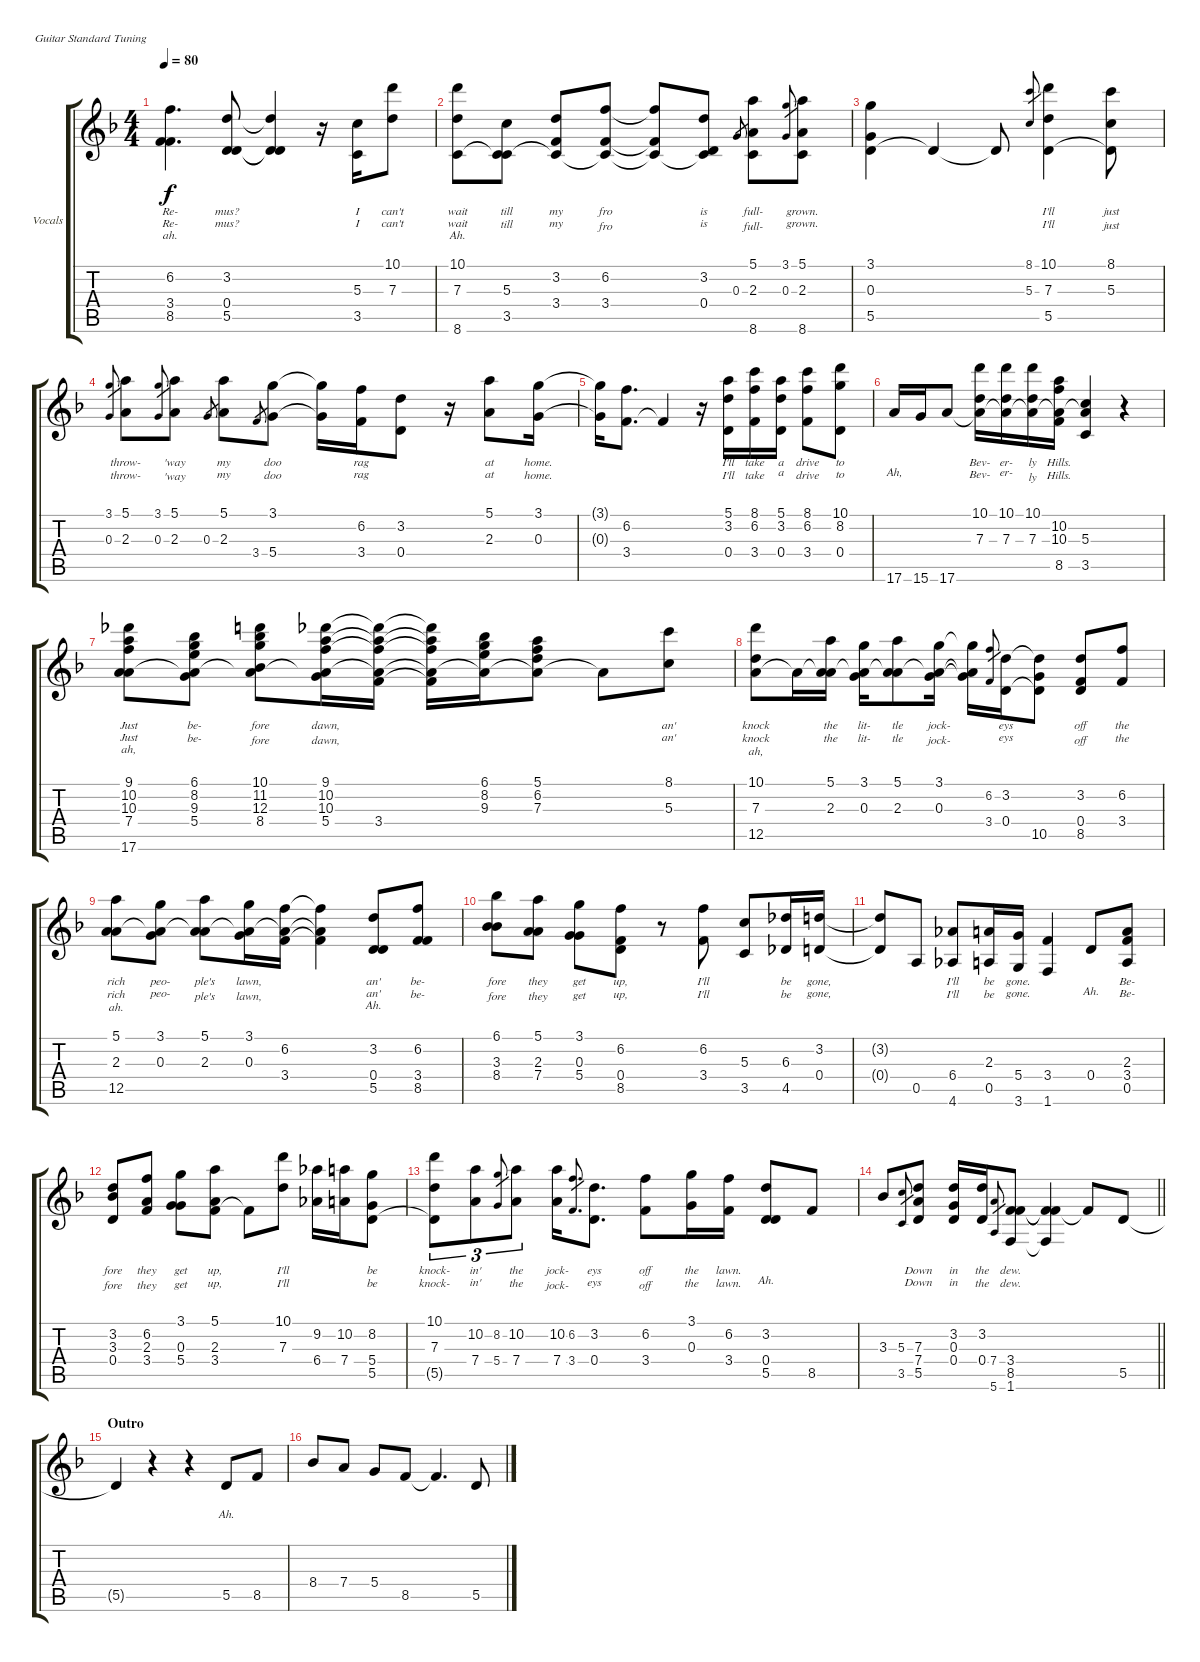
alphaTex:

\bracketExtendMode groupsimilarinstruments
\firstSystemTrackNameOrientation horizontal
\otherSystemsTrackNameOrientation horizontal
\track ("Vocals (Frank Zappa + Backup)" "Vocals") {multiBarRest instrument lead6voice}
\staff {score tabs}
\tuning (E4 B3 G3 D3 A2 E2)
\displaytranspose 12
\ts (4 4)
\tempo 80
\clef g2
\ks f
(6.2 3.4 8.5).4{d lyrics (0 "Re-") lyrics (1 "Re-") lyrics (2 "ah.") lyrics (3 "") lyrics (4 "") dy f} (3.2 0.4 5.5).8{lyrics (0 "mus?") lyrics (1 "mus?") lyrics (2 "") lyrics (3 "") lyrics (4 "")} (3.2{t} 0.4{t} 5.5{t}).4{lyrics (0 "") lyrics (1 "") lyrics (2 "") lyrics (3 "") lyrics (4 "")} r.16 (5.3 3.5).16{lyrics (0 "I") lyrics (1 "I") lyrics (2 "") lyrics (3 "") lyrics (4 "")} (10.1 7.3).8{lyrics (0 "can't") lyrics (1 "can't") lyrics (2 "") lyrics (3 "") lyrics (4 "")} |
(10.1 7.3 8.6).8{lyrics (0 "wait") lyrics (1 "wait") lyrics (2 "Ah.") lyrics (3 "") lyrics (4 "")} (5.3 3.5 8.6{t}).8{lyrics (0 "till") lyrics (1 "till") lyrics (2 "") lyrics (3 "") lyrics (4 "")} (3.2 3.4 8.6{t}).8{lyrics (0 "my") lyrics (1 "my") lyrics (2 "") lyrics (3 "") lyrics (4 "")} (6.2 3.4 8.6{t}).8{lyrics (0 "fro") lyrics (1 "fro") lyrics (2 "") lyrics (3 "") lyrics (4 "")} (6.2{t} 3.4{t} 8.6{t}).8{lyrics (0 "") lyrics (1 "") lyrics (2 "") lyrics (3 "") lyrics (4 "")} (3.2 0.4 8.6{t}).8{lyrics (0 "is") lyrics (1 "is") lyrics (2 "") lyrics (3 "") lyrics (4 "")} 0.3.8{lyrics (0 "") lyrics (1 "") lyrics (2 "") lyrics (3 "") lyrics (4 "") gr} (5.1 2.3 8.6).8{lyrics (0 "full-") lyrics (1 "full-") lyrics (2 "") lyrics (3 "") lyrics (4 "")} (0.3 3.1).8{lyrics (0 "") lyrics (1 "") lyrics (2 "") lyrics (3 "") lyrics (4 "") gr} (5.1 2.3 8.6).8{lyrics (0 "grown.") lyrics (1 "grown.") lyrics (2 "") lyrics (3 "") lyrics (4 "")} |
(3.1 0.3 5.5).4{lyrics (0 "") lyrics (1 "") lyrics (2 "") lyrics (3 "") lyrics (4 "")} 5.5{t}.4{lyrics (0 "") lyrics (1 "") lyrics (2 "") lyrics (3 "") lyrics (4 "")} 5.5{t}.8{lyrics (0 "") lyrics (1 "") lyrics (2 "") lyrics (3 "") lyrics (4 "")} (5.3 8.1).8{lyrics (0 "") lyrics (1 "") lyrics (2 "") lyrics (3 "") lyrics (4 "") gr} (10.1 7.3 5.5).4{lyrics (0 "I'll") lyrics (1 "I'll") lyrics (2 "") lyrics (3 "") lyrics (4 "")} (8.1 5.3 5.5{t}).8{lyrics (0 "just") lyrics (1 "just") lyrics (2 "") lyrics (3 "") lyrics (4 "")} |
(0.3 3.1).8{lyrics (0 "") lyrics (1 "") lyrics (2 "") lyrics (3 "") lyrics (4 "") gr} (5.1 2.3).8{lyrics (0 "throw-") lyrics (1 "throw-") lyrics (2 "") lyrics (3 "") lyrics (4 "")} (0.3 3.1).8{lyrics (0 "") lyrics (1 "") lyrics (2 "") lyrics (3 "") lyrics (4 "") gr} (5.1 2.3).8{lyrics (0 "'way") lyrics (1 "'way") lyrics (2 "") lyrics (3 "") lyrics (4 "")} 0.3.8{lyrics (0 "") lyrics (1 "") lyrics (2 "") lyrics (3 "") lyrics (4 "") gr} (5.1 2.3).8{lyrics (0 "my") lyrics (1 "my") lyrics (2 "") lyrics (3 "") lyrics (4 "")} 3.4.8{lyrics (0 "") lyrics (1 "") lyrics (2 "") lyrics (3 "") lyrics (4 "") gr} (3.1 5.4).8{lyrics (0 "doo") lyrics (1 "doo") lyrics (2 "") lyrics (3 "") lyrics (4 "")} (3.1{t} 5.4{t}).16{lyrics (0 "") lyrics (1 "") lyrics (2 "") lyrics (3 "") lyrics (4 "")} (6.2 3.4).16{lyrics (0 "rag") lyrics (1 "rag") lyrics (2 "") lyrics (3 "") lyrics (4 "")} (3.2 0.4).8{lyrics (0 "") lyrics (1 "") lyrics (2 "") lyrics (3 "") lyrics (4 "")} r.16 (5.1 2.3).8{lyrics (0 "at") lyrics (1 "at") lyrics (2 "") lyrics (3 "") lyrics (4 "")} (3.1 0.3).16{lyrics (0 "home.") lyrics (1 "home.") lyrics (2 "") lyrics (3 "") lyrics (4 "")} |
(3.1{t} 0.3{t}).16{lyrics (0 "") lyrics (1 "") lyrics (2 "") lyrics (3 "") lyrics (4 "")} (6.2 3.4).8{d lyrics (0 "") lyrics (1 "") lyrics (2 "") lyrics (3 "") lyrics (4 "")} 3.4{t}.4{lyrics (0 "") lyrics (1 "") lyrics (2 "") lyrics (3 "") lyrics (4 "")} r.16 (5.1 3.2 0.4).16{lyrics (0 "I'll") lyrics (1 "I'll") lyrics (2 "") lyrics (3 "") lyrics (4 "")} (8.1 6.2 3.4).16{lyrics (0 "take") lyrics (1 "take") lyrics (2 "") lyrics (3 "") lyrics (4 "")} (5.1 3.2 0.4).16{lyrics (0 "a") lyrics (1 "a") lyrics (2 "") lyrics (3 "") lyrics (4 "")} (8.1 6.2 3.4).8{lyrics (0 "drive") lyrics (1 "drive") lyrics (2 "") lyrics (3 "") lyrics (4 "")} (10.1 8.2 0.4).8{lyrics (0 "to") lyrics (1 "to") lyrics (2 "") lyrics (3 "") lyrics (4 "")} |
17.6.16{lyrics (0 "") lyrics (1 "") lyrics (2 "Ah,") lyrics (3 "") lyrics (4 "")} 15.6.16{lyrics (0 "") lyrics (1 "") lyrics (2 "") lyrics (3 "") lyrics (4 "")} 17.6.8{lyrics (0 "") lyrics (1 "") lyrics (2 "") lyrics (3 "") lyrics (4 "")} (10.1 7.3 17.6{t}).16{lyrics (0 "Bev-") lyrics (1 "Bev-") lyrics (2 "") lyrics (3 "") lyrics (4 "")} (10.1 7.3 17.6{t}).16{lyrics (0 "er-") lyrics (1 "er-") lyrics (2 "") lyrics (3 "") lyrics (4 "")} (10.1 7.3 17.6{t}).16{lyrics (0 "ly") lyrics (1 "ly") lyrics (2 "") lyrics (3 "") lyrics (4 "")} (10.2 17.6{t} 8.5 10.3).16{lyrics (0 "Hills.") lyrics (1 "Hills.") lyrics (2 "") lyrics (3 "") lyrics (4 "")} (5.3 3.5 17.6{t}).4{lyrics (0 "") lyrics (1 "") lyrics (2 "") lyrics (3 "") lyrics (4 "")} r.4 |
(9.1 10.2 10.3 7.4 17.6).8{lyrics (0 "Just") lyrics (1 "Just") lyrics (2 "ah,") lyrics (3 "") lyrics (4 "")} (6.1 8.2 9.3 5.4 17.6{t}).8{lyrics (0 "be-") lyrics (1 "be-") lyrics (2 "") lyrics (3 "") lyrics (4 "")} (10.1 11.2 12.3 8.4 17.6{t}).8{lyrics (0 "fore") lyrics (1 "fore") lyrics (2 "") lyrics (3 "") lyrics (4 "")} (9.1 10.2 10.3 5.4 17.6{t}).16{lyrics (0 "dawn,") lyrics (1 "dawn,") lyrics (2 "") lyrics (3 "") lyrics (4 "")} (3.4 9.1{t} 10.2{t} 10.3{t} 17.6{t}).16{lyrics (0 "") lyrics (1 "") lyrics (2 "") lyrics (3 "") lyrics (4 "")} (9.1{t} 10.2{t} 10.3{t} 3.4{t} 17.6{t}).16{lyrics (0 "") lyrics (1 "") lyrics (2 "") lyrics (3 "") lyrics (4 "")} (6.1 8.2 9.3 17.6{t}).16{lyrics (0 "") lyrics (1 "") lyrics (2 "") lyrics (3 "") lyrics (4 "")} (5.1 6.2 7.3 17.6{t}).8{lyrics (0 "") lyrics (1 "") lyrics (2 "") lyrics (3 "") lyrics (4 "")} 17.6{t}.8{lyrics (0 "") lyrics (1 "") lyrics (2 "") lyrics (3 "") lyrics (4 "")} (8.1 5.3).8{lyrics (0 "an'") lyrics (1 "an'") lyrics (2 "") lyrics (3 "") lyrics (4 "")} |
(10.1 7.3 12.5).8{lyrics (0 "knock") lyrics (1 "knock") lyrics (2 "ah,") lyrics (3 "") lyrics (4 "")} 12.5{t}.16{lyrics (0 "") lyrics (1 "") lyrics (2 "") lyrics (3 "") lyrics (4 "")} (5.1 2.3 12.5{t}).16{lyrics (0 "the") lyrics (1 "the") lyrics (2 "") lyrics (3 "") lyrics (4 "")} (3.1 0.3 12.5{t}).16{lyrics (0 "lit-") lyrics (1 "lit-") lyrics (2 "") lyrics (3 "") lyrics (4 "")} (5.1 2.3 12.5{t}).8{lyrics (0 "tle") lyrics (1 "tle") lyrics (2 "") lyrics (3 "") lyrics (4 "")} (3.1 0.3 12.5{t}).16{lyrics (0 "jock-") lyrics (1 "jock-") lyrics (2 "") lyrics (3 "") lyrics (4 "")} (3.1{t} 0.3{t} 12.5{t}).16{lyrics (0 "") lyrics (1 "") lyrics (2 "") lyrics (3 "") lyrics (4 "")} (3.4 6.2).8{lyrics (0 "") lyrics (1 "") lyrics (2 "") lyrics (3 "") lyrics (4 "") gr} (3.2 0.4).16{lyrics (0 "eys") lyrics (1 "eys") lyrics (2 "") lyrics (3 "") lyrics (4 "")} (3.2{t} 0.4{t} 10.5).8{lyrics (0 "") lyrics (1 "") lyrics (2 "") lyrics (3 "") lyrics (4 "")} (3.2 0.4 8.5).8{lyrics (0 "off") lyrics (1 "off") lyrics (2 "") lyrics (3 "") lyrics (4 "")} (6.2 3.4).8{lyrics (0 "the") lyrics (1 "the") lyrics (2 "") lyrics (3 "") lyrics (4 "")} |
(5.1 2.3 12.5).8{lyrics (0 "rich") lyrics (1 "rich") lyrics (2 "ah.") lyrics (3 "") lyrics (4 "")} (3.1 0.3 12.5{t}).8{lyrics (0 "peo-") lyrics (1 "peo-") lyrics (2 "") lyrics (3 "") lyrics (4 "")} (5.1 2.3 12.5{t}).8{lyrics (0 "ple's") lyrics (1 "ple's") lyrics (2 "") lyrics (3 "") lyrics (4 "")} (3.1 0.3 12.5{t}).16{lyrics (0 "lawn,") lyrics (1 "lawn,") lyrics (2 "") lyrics (3 "") lyrics (4 "")} (6.2 3.4 12.5{t}).16{lyrics (0 "") lyrics (1 "") lyrics (2 "") lyrics (3 "") lyrics (4 "")} (6.2{t} 3.4{t} 12.5{t}).4{lyrics (0 "") lyrics (1 "") lyrics (2 "") lyrics (3 "") lyrics (4 "")} (3.2 0.4 5.5).8{lyrics (0 "an'") lyrics (1 "an'") lyrics (2 "Ah.") lyrics (3 "") lyrics (4 "")} (6.2 3.4 8.5).8{lyrics (0 "be-") lyrics (1 "be-") lyrics (2 "") lyrics (3 "") lyrics (4 "")} |
(6.1 3.3 8.4).8{lyrics (0 "fore") lyrics (1 "fore") lyrics (2 "") lyrics (3 "") lyrics (4 "")} (5.1 2.3 7.4).8{lyrics (0 "they") lyrics (1 "they") lyrics (2 "") lyrics (3 "") lyrics (4 "")} (3.1 0.3 5.4).8{lyrics (0 "get") lyrics (1 "get") lyrics (2 "") lyrics (3 "") lyrics (4 "")} (6.2 0.4 8.5).8{lyrics (0 "up,") lyrics (1 "up,") lyrics (2 "") lyrics (3 "") lyrics (4 "")} r.8 (6.2 3.4).8{lyrics (0 "I'll") lyrics (1 "I'll") lyrics (2 "") lyrics (3 "") lyrics (4 "")} (5.3 3.5).8{lyrics (0 "") lyrics (1 "") lyrics (2 "") lyrics (3 "") lyrics (4 "")} (6.3 4.5).16{lyrics (0 "be") lyrics (1 "be") lyrics (2 "") lyrics (3 "") lyrics (4 "")} (3.2 0.4).16{lyrics (0 "gone,") lyrics (1 "gone,") lyrics (2 "") lyrics (3 "") lyrics (4 "")} |
(3.2{t} 0.4{t}).8{lyrics (0 "") lyrics (1 "") lyrics (2 "") lyrics (3 "") lyrics (4 "")} 0.5.8{lyrics (0 "") lyrics (1 "") lyrics (2 "") lyrics (3 "") lyrics (4 "")} (6.4 4.6).8{lyrics (0 "I'll") lyrics (1 "I'll") lyrics (2 "") lyrics (3 "") lyrics (4 "")} (2.3 0.5).16{lyrics (0 "be") lyrics (1 "be") lyrics (2 "") lyrics (3 "") lyrics (4 "")} (5.4 3.6).16{lyrics (0 "gone.") lyrics (1 "gone.") lyrics (2 "") lyrics (3 "") lyrics (4 "")} (3.4 1.6).4{lyrics (0 "") lyrics (1 "") lyrics (2 "") lyrics (3 "") lyrics (4 "")} 0.4.8{lyrics (0 "") lyrics (1 "") lyrics (2 "Ah.") lyrics (3 "") lyrics (4 "")} (2.3 3.4 0.5).8{lyrics (0 "Be-") lyrics (1 "Be-") lyrics (2 "") lyrics (3 "") lyrics (4 "")} |
(3.2 3.3 0.4).8{lyrics (0 "fore") lyrics (1 "fore") lyrics (2 "") lyrics (3 "") lyrics (4 "")} (6.2 2.3 3.4).8{lyrics (0 "they") lyrics (1 "they") lyrics (2 "") lyrics (3 "") lyrics (4 "")} (3.1 0.3 5.4).8{lyrics (0 "get") lyrics (1 "get") lyrics (2 "") lyrics (3 "") lyrics (4 "")} (5.1 2.3 3.4).8{lyrics (0 "up,") lyrics (1 "up,") lyrics (2 "") lyrics (3 "") lyrics (4 "")} 3.4{t}.8{lyrics (0 "") lyrics (1 "") lyrics (2 "") lyrics (3 "") lyrics (4 "")} (10.1 7.3).8{lyrics (0 "I'll") lyrics (1 "I'll") lyrics (2 "") lyrics (3 "") lyrics (4 "")} (9.2 6.4).16{lyrics (0 "") lyrics (1 "") lyrics (2 "") lyrics (3 "") lyrics (4 "")} (10.2 7.4).16{lyrics (0 "") lyrics (1 "") lyrics (2 "") lyrics (3 "") lyrics (4 "")} (8.2 5.4 5.5).8{lyrics (0 "be") lyrics (1 "be") lyrics (2 "") lyrics (3 "") lyrics (4 "")} |
(10.1 7.3 5.5{t}).8{tu (3 2) lyrics (0 "knock-") lyrics (1 "knock-") lyrics (2 "") lyrics (3 "") lyrics (4 "")} (10.2 7.4).8{tu (3 2) lyrics (0 "in'") lyrics (1 "in'") lyrics (2 "") lyrics (3 "") lyrics (4 "")} (5.4 8.2).8{tu (3 2) lyrics (0 "") lyrics (1 "") lyrics (2 "") lyrics (3 "") lyrics (4 "") gr} (10.2 7.4).8{tu (3 2) lyrics (0 "the") lyrics (1 "the") lyrics (2 "") lyrics (3 "") lyrics (4 "")} (10.2 7.4).16{lyrics (0 "jock-") lyrics (1 "jock-") lyrics (2 "") lyrics (3 "") lyrics (4 "")} (3.4 6.2).8{d lyrics (0 "") lyrics (1 "") lyrics (2 "") lyrics (3 "") lyrics (4 "") gr} (3.2 0.4).8{d lyrics (0 "eys") lyrics (1 "eys") lyrics (2 "") lyrics (3 "") lyrics (4 "")} (6.2 3.4).8{lyrics (0 "off") lyrics (1 "off") lyrics (2 "") lyrics (3 "") lyrics (4 "")} (3.1 0.3).16{lyrics (0 "the") lyrics (1 "the") lyrics (2 "") lyrics (3 "") lyrics (4 "")} (6.2 3.4).16{lyrics (0 "lawn.") lyrics (1 "lawn.") lyrics (2 "") lyrics (3 "") lyrics (4 "")} (3.2 0.4 5.5).8{lyrics (0 "") lyrics (1 "") lyrics (2 "Ah.") lyrics (3 "") lyrics (4 "")} 8.5.8{lyrics (0 "") lyrics (1 "") lyrics (2 "") lyrics (3 "") lyrics (4 "")} |
\barLineRight lightlight
3.3.8{lyrics (0 "") lyrics (1 "") lyrics (2 "") lyrics (3 "") lyrics (4 "")} (3.5 5.3).8{lyrics (0 "") lyrics (1 "") lyrics (2 "") lyrics (3 "") lyrics (4 "") gr} (7.3 7.4 5.5).8{lyrics (0 "Down") lyrics (1 "Down") lyrics (2 "") lyrics (3 "") lyrics (4 "")} (3.2 0.3 0.4).16{lyrics (0 "in") lyrics (1 "in") lyrics (2 "") lyrics (3 "") lyrics (4 "")} (3.2 0.4).16{lyrics (0 "the") lyrics (1 "the") lyrics (2 "") lyrics (3 "") lyrics (4 "")} (5.6 7.4).8{lyrics (0 "") lyrics (1 "") lyrics (2 "") lyrics (3 "") lyrics (4 "") gr} (3.4 8.5 1.6).8{lyrics (0 "dew.") lyrics (1 "dew.") lyrics (2 "") lyrics (3 "") lyrics (4 "")} (3.4{t} 8.5{t} 1.6{t}).4{lyrics (0 "") lyrics (1 "") lyrics (2 "") lyrics (3 "") lyrics (4 "")} 8.5{t}.8 5.5.8{lyrics (0 "") lyrics (1 "") lyrics (2 "") lyrics (3 "") lyrics (4 "")} |
\section ("" "Outro")
5.5{t}.4{lyrics (0 "") lyrics (1 "") lyrics (2 "") lyrics (3 "") lyrics (4 "")} r.4 r.4 5.5.8{lyrics (0 "") lyrics (1 "") lyrics (2 "Ah.") lyrics (3 "") lyrics (4 "")} 8.5.8{lyrics (0 "") lyrics (1 "") lyrics (2 "") lyrics (3 "") lyrics (4 "")} |
8.4.8{lyrics (0 "") lyrics (1 "") lyrics (2 "") lyrics (3 "") lyrics (4 "")} 7.4.8{lyrics (0 "") lyrics (1 "") lyrics (2 "") lyrics (3 "") lyrics (4 "")} 5.4.8{lyrics (0 "") lyrics (1 "") lyrics (2 "") lyrics (3 "") lyrics (4 "")} 8.5.8{lyrics (0 "") lyrics (1 "") lyrics (2 "") lyrics (3 "") lyrics (4 "")} 8.5{t}.4{d lyrics (0 "") lyrics (1 "") lyrics (2 "") lyrics (3 "") lyrics (4 "")} 5.5.8{lyrics (0 "") lyrics (1 "") lyrics (2 "") lyrics (3 "") lyrics (4 "")}
